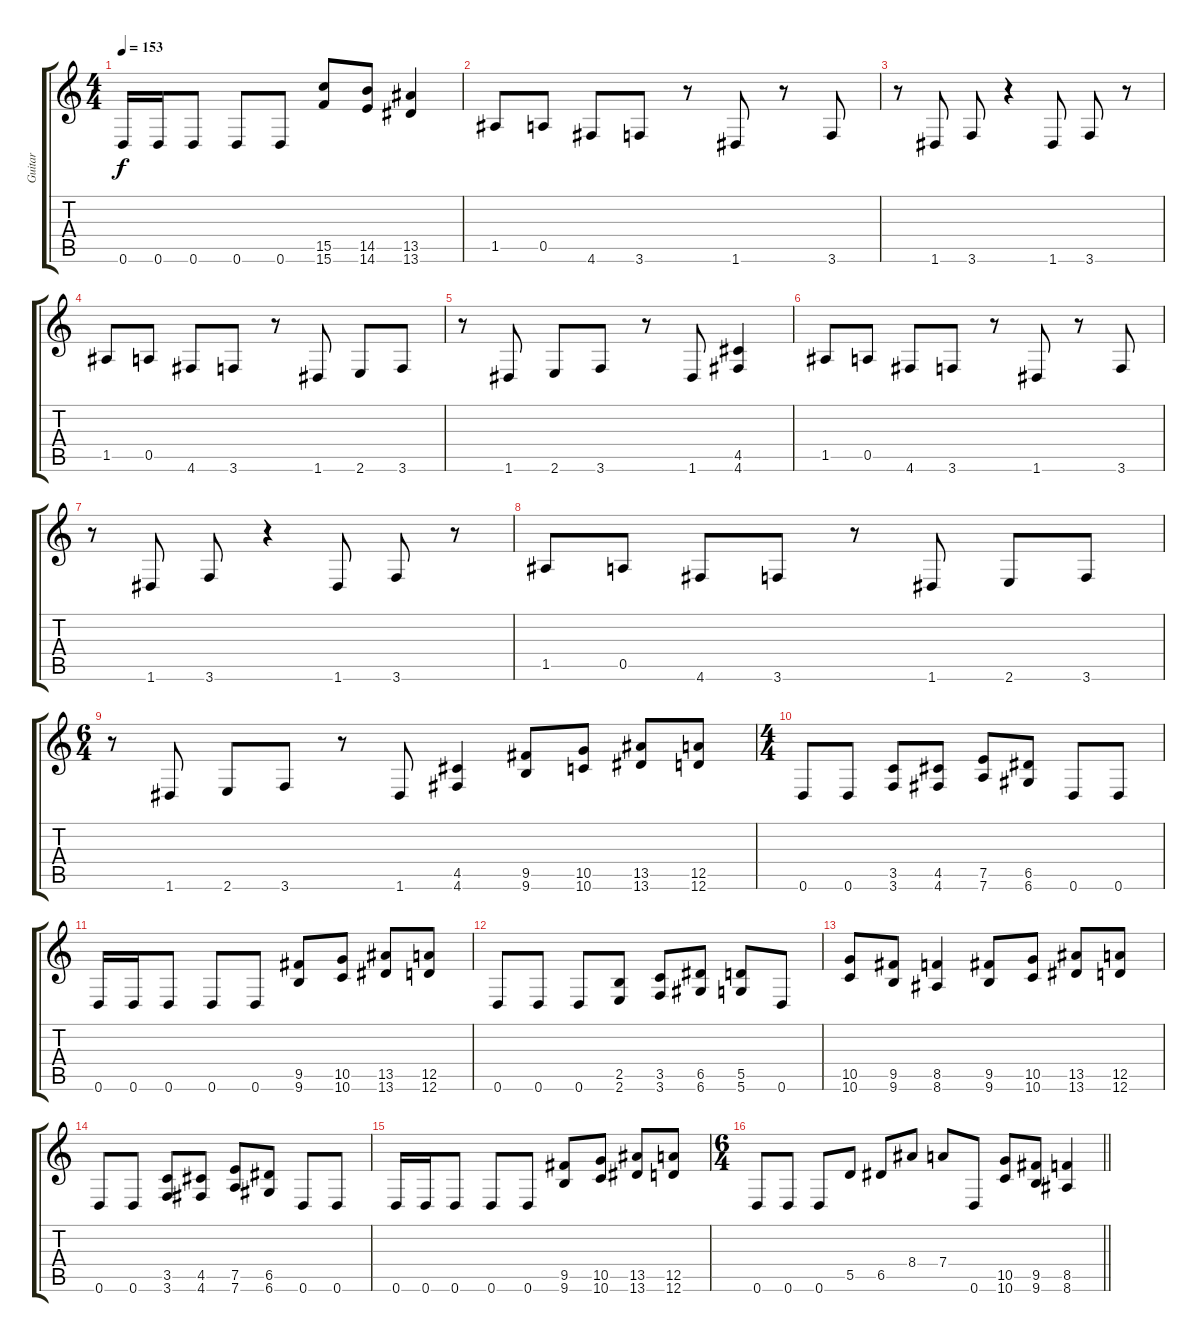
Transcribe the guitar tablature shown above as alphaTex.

\track ("Guitar" "Guitar") {instrument electricguitarjazz}
\staff {score tabs}
\tuning (E4 B3 G3 D3 A2 D2) {hide}
\ts (4 4)
\tempo 153
\clef g2
\ks c
0.6.16{dy f} 0.6.16 0.6.8 0.6.8 0.6.8 (15.5 15.6).8 (14.5 14.6).8 (13.5 13.6).4 |
1.5.8 0.5.8 4.6.8 3.6.8 r.8 1.6.8 r.8 3.6.8 |
r.8 1.6.8 3.6.8 r.4 1.6.8 3.6.8 r.8 |
1.5.8 0.5.8 4.6.8 3.6.8 r.8 1.6.8 2.6.8 3.6.8 |
r.8 1.6.8 2.6.8 3.6.8 r.8 1.6.8 (4.5 4.6).4 |
1.5.8 0.5.8 4.6.8 3.6.8 r.8 1.6.8 r.8 3.6.8 |
r.8 1.6.8 3.6.8 r.4 1.6.8 3.6.8 r.8 |
1.5.8 0.5.8 4.6.8 3.6.8 r.8 1.6.8 2.6.8 3.6.8 |
\ts (6 4)
r.8 1.6.8 2.6.8 3.6.8 r.8 1.6.8 (4.5 4.6).4 (9.5 9.6).8 (10.5 10.6).8 (13.5 13.6).8 (12.5 12.6).8 |
\ts (4 4)
0.6.8 0.6.8 (3.5 3.6).8 (4.5 4.6).8 (7.5 7.6).8 (6.5 6.6).8 0.6.8 0.6.8 |
0.6.16 0.6.16 0.6.8 0.6.8 0.6.8 (9.5 9.6).8 (10.5 10.6).8 (13.5 13.6).8 (12.5 12.6).8 |
0.6.8 0.6.8 0.6.8 (2.5 2.6).8 (3.5 3.6).8 (6.5 6.6).8 (5.5 5.6).8 0.6.8 |
(10.5 10.6).8 (9.5 9.6).8 (8.5 8.6).4 (9.5 9.6).8 (10.5 10.6).8 (13.5 13.6).8 (12.5 12.6).8 |
0.6.8 0.6.8 (3.5 3.6).8 (4.5 4.6).8 (7.5 7.6).8 (6.5 6.6).8 0.6.8 0.6.8 |
0.6.16 0.6.16 0.6.8 0.6.8 0.6.8 (9.5 9.6).8 (10.5 10.6).8 (13.5 13.6).8 (12.5 12.6).8 |
\ts (6 4)
\barLineRight lightlight
0.6.8 0.6.8 0.6.8 5.5.8 6.5.8 8.4.8 7.4.8 0.6.8 (10.5 10.6).8 (9.5 9.6).8 (8.5 8.6).4
